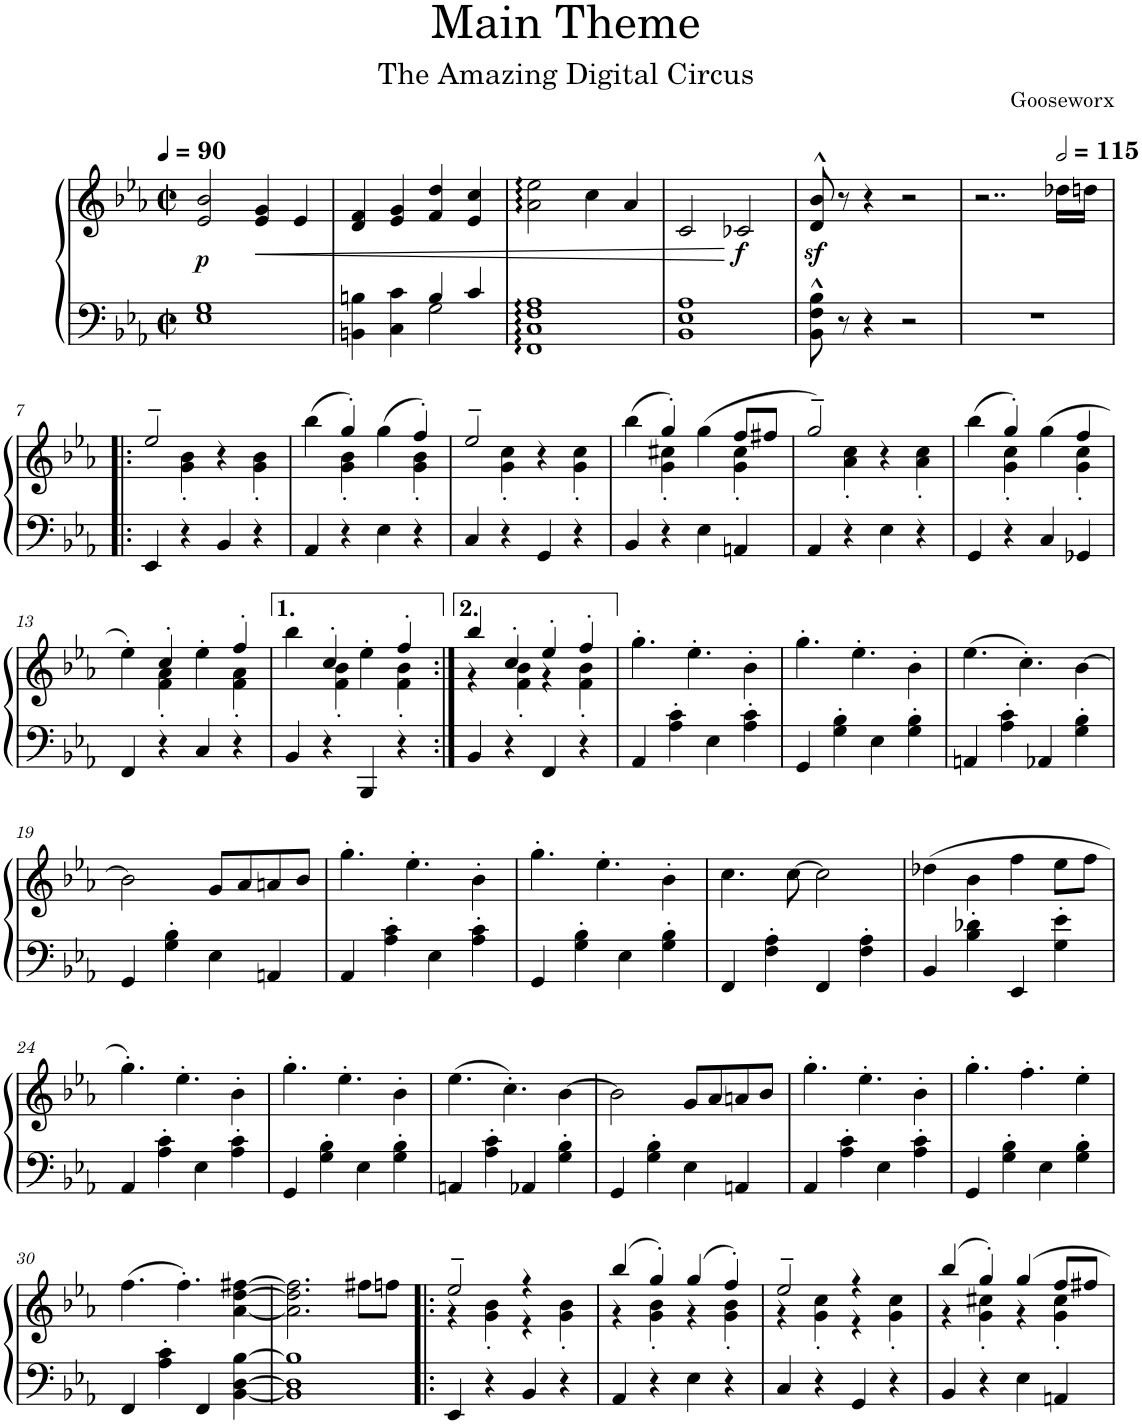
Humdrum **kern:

**kern	**kern	**dynam
*part1	*part1	*part1
*staff2	*staff1	*staff1/2
*I"Piano	*	*
*I'Pno.	*	*
*clefF4	*clefG2	*
*k[b-e-a-]	*k[b-e-a-]	*
*M2/2	*M2/2	*
*met(c|)	*met(c|)	*
*MM90	*MM90	*
=1	=1	=1
!	!	!LO:DY:b
1E- 1G	2e-/ 2b-/	p
!	!	!LO:HP:b
.	4e-/ 4g/	<
.	4e-/	.
=2	=2	=2
*^	*	*
4BBn\ 4Bn\	2ryy	4d/ 4f/	.
4C\ 4c\	.	4e-/ 4g/	.
4B/	2G\	4f/ 4dd/	.
4c/	.	4e-/ 4cc/	.
*v	*v	*	*
=3	=3	=3
1FF: 1C: 1F: 1A-:	2a-\: 2ee-\:	.
.	4cc\	.
.	4a-/	.
=4	=4	=4
1BB- 1E- 1A-	2c/	.
!	!	!LO:DY:n=1:b
.	2c-X/	[ f
=5	=5	=5
8BB-\^^ 8F\^^ 8B-\^^	8d/z<^^ 8b-/z<^^	.
8r	8r	.
4r	4r	.
2r	2r	.
=6	=6	=6
1r	2..r	.
*	*MM230	*
.	16dd-X\LL	.
.	16ddn\JJ	.
!!LO:LB:g=z
=7!|:	=7!|:	=7!|:
*	*^	*
4EE-/	2ee-~/	4ryy	.
4r	.	4g\' 4b-\'	.
4BB-/	4r	4ryy	.
4r	4ryy	4g\' 4b-\'	.
=8	=8	=8	=8
4AA-/	(4bb-\	4ryy	.
4r	4gg'/)	4g\' 4b-\'	.
4E-\	(4gg\	4ryy	.
4r	4ff'/)	4g\' 4b-\'	.
=9	=9	=9	=9
4C/	2ee-~/	4ryy	.
4r	.	4g\' 4cc\'	.
4GG/	4r	4ryy	.
4r	4ryy	4g\' 4cc\'	.
=10	=10	=10	=10
4BB-/	(4bb-\	4ryy	.
4r	4gg'/)	4g\' 4cc#X\'	.
4E-\	(4gg\	4ryy	.
4AAn/	8ff/L	4g\' 4cc#\'	.
.	8ff#X/J	.	.
=11	=11	=11	=11
4AA-/	2gg~/)	4ryy	.
4r	.	4a-\' 4cc\'	.
4E-\	4r	4ryy	.
4r	4ryy	4a-\' 4cc\'	.
=12	=12	=12	=12
4GG/	(4bb-\	4ryy	.
4r	4gg'/)	4g\' 4cc\'	.
4C/	(4gg\	4ryy	.
4GG-X/	4ff/	4g\' 4cc\'	.
!!LO:LB:g=z	!!
=13	=13	=13	=13
4FF/	4ee-'\)	4ryy	.
4r	4cc'/	4f\' 4a-\'	.
4C/	4ee-'\	4ryy	.
4r	4ff'/	4f\' 4a-\'	.
=14	=14	=14	=14
4BB-/	4bb-\	4ryy	.
4r	4cc'/	4f\' 4b-\'	.
4BBB-/	4ee-'\	4ryy	.
4r	4ff'/	4f\' 4b-\'	.
=15:|!	=15:|!	=15:|!	=15:|!
4BB-/	4bb-/	4r	.
4r	4cc'/	4f\' 4b-\'	.
4FF/	4ee-'/	4r	.
4r	4ff'/	4f\' 4b-\'	.
*	*v	*v	*
=16	=16	=16
4AA-/	4.gg'\	.
4A-\' 4c\'	.	.
.	4.ee-'\	.
4E-\	.	.
4A-\' 4c\'	4b-'\	.
=17	=17	=17
4GG/	4.gg'\	.
4G\' 4B-\'	.	.
.	4.ee-'\	.
4E-\	.	.
4G\' 4B-\'	4b-'\	.
=18	=18	=18
4AAn/	(4.ee-\	.
4A-\' 4c\'	.	.
.	4.cc'\)	.
4AA-X/	.	.
4G\' 4B-\'	[4b-\	.
!!LO:LB:g=z
=19	=19	=19
4GG/	2b-\]	.
4G\' 4B-\'	.	.
4E-\	8g/L	.
.	8a-/	.
4AAn/	8an/	.
.	8b-/J	.
=20	=20	=20
4AA-/	4.gg'\	.
4A-\' 4c\'	.	.
.	4.ee-'\	.
4E-\	.	.
4A-\' 4c\'	4b-'\	.
=21	=21	=21
4GG/	4.gg'\	.
4G\' 4B-\'	.	.
.	4.ee-'\	.
4E-\	.	.
4G\' 4B-\'	4b-'\	.
=22	=22	=22
4FF/	4.cc\	.
4F\' 4A-\'	.	.
.	[8cc\	.
4FF/	2cc\]	.
4F\' 4A-\'	.	.
=23	=23	=23
4BB-/	(4dd-X\	.
4B-\' 4d-X\'	4b-\	.
4EE-/	4ff\	.
4G\' 4e-\'	8ee-\L	.
.	8ff\J	.
!!LO:LB:g=z
=24	=24	=24
4AA-/	4.gg'\)	.
4A-\' 4c\'	.	.
.	4.ee-'\	.
4E-\	.	.
4A-\' 4c\'	4b-'\	.
=25	=25	=25
4GG/	4.gg'\	.
4G\' 4B-\'	.	.
.	4.ee-'\	.
4E-\	.	.
4G\' 4B-\'	4b-'\	.
=26	=26	=26
4AAn/	(4.ee-\	.
4A-\' 4c\'	.	.
.	4.cc'\)	.
4AA-X/	.	.
4G\' 4B-\'	[4b-\	.
=27	=27	=27
4GG/	2b-\]	.
4G\' 4B-\'	.	.
4E-\	8g/L	.
.	8a-/	.
4AAn/	8an/	.
.	8b-/J	.
=28	=28	=28
4AA-/	4.gg'\	.
4A-\' 4c\'	.	.
.	4.ee-'\	.
4E-\	.	.
4A-\' 4c\'	4b-'\	.
=29	=29	=29
4GG/	4.gg'\	.
4G\' 4B-\'	.	.
.	4.ff'\	.
4E-\	.	.
4G\' 4B-\'	4ee-'\	.
!!LO:LB:g=z
=30	=30	=30
4FF/	(4.ff\	.
4A-\' 4c\'	.	.
.	4.ff'\)	.
4FF/	.	.
[4BB-\ [4D\ [4B-\	[4a-\ [4dd\ [4ff#X\	.
=31	=31	=31
1BB-] 1D] 1B-]	2.a-\] 2.dd\] 2.ff#\]	.
.	8ff#X\L	.
.	8ffn\J	.
=32!|:	=32!|:	=32!|:
*	*^	*
4EE-/	2ee-~/	4r	.
4r	.	4g\' 4b-\'	.
4BB-/	4r	4r	.
4r	4ryy	4g\' 4b-\'	.
=33	=33	=33	=33
4AA-/	(4bb-/	4r	.
4r	4gg'/)	4g\' 4b-\'	.
4E-\	(4gg/	4r	.
4r	4ff'/)	4g\' 4b-\'	.
=34	=34	=34	=34
4C/	2ee-~/	4r	.
4r	.	4g\' 4cc\'	.
4GG/	4r	4r	.
4r	4ryy	4g\' 4cc\'	.
=35	=35	=35	=35
4BB-/	(4bb-/	4r	.
4r	4gg'/)	4g\' 4cc#X\'	.
4E-\	4gg/	4r	.
4AAn/	8ff/L	4g\' 4cc#\'	.
.	8ff#X/J	.	.
*	*v	*v	*
=	=	=
*-	*-	*-
